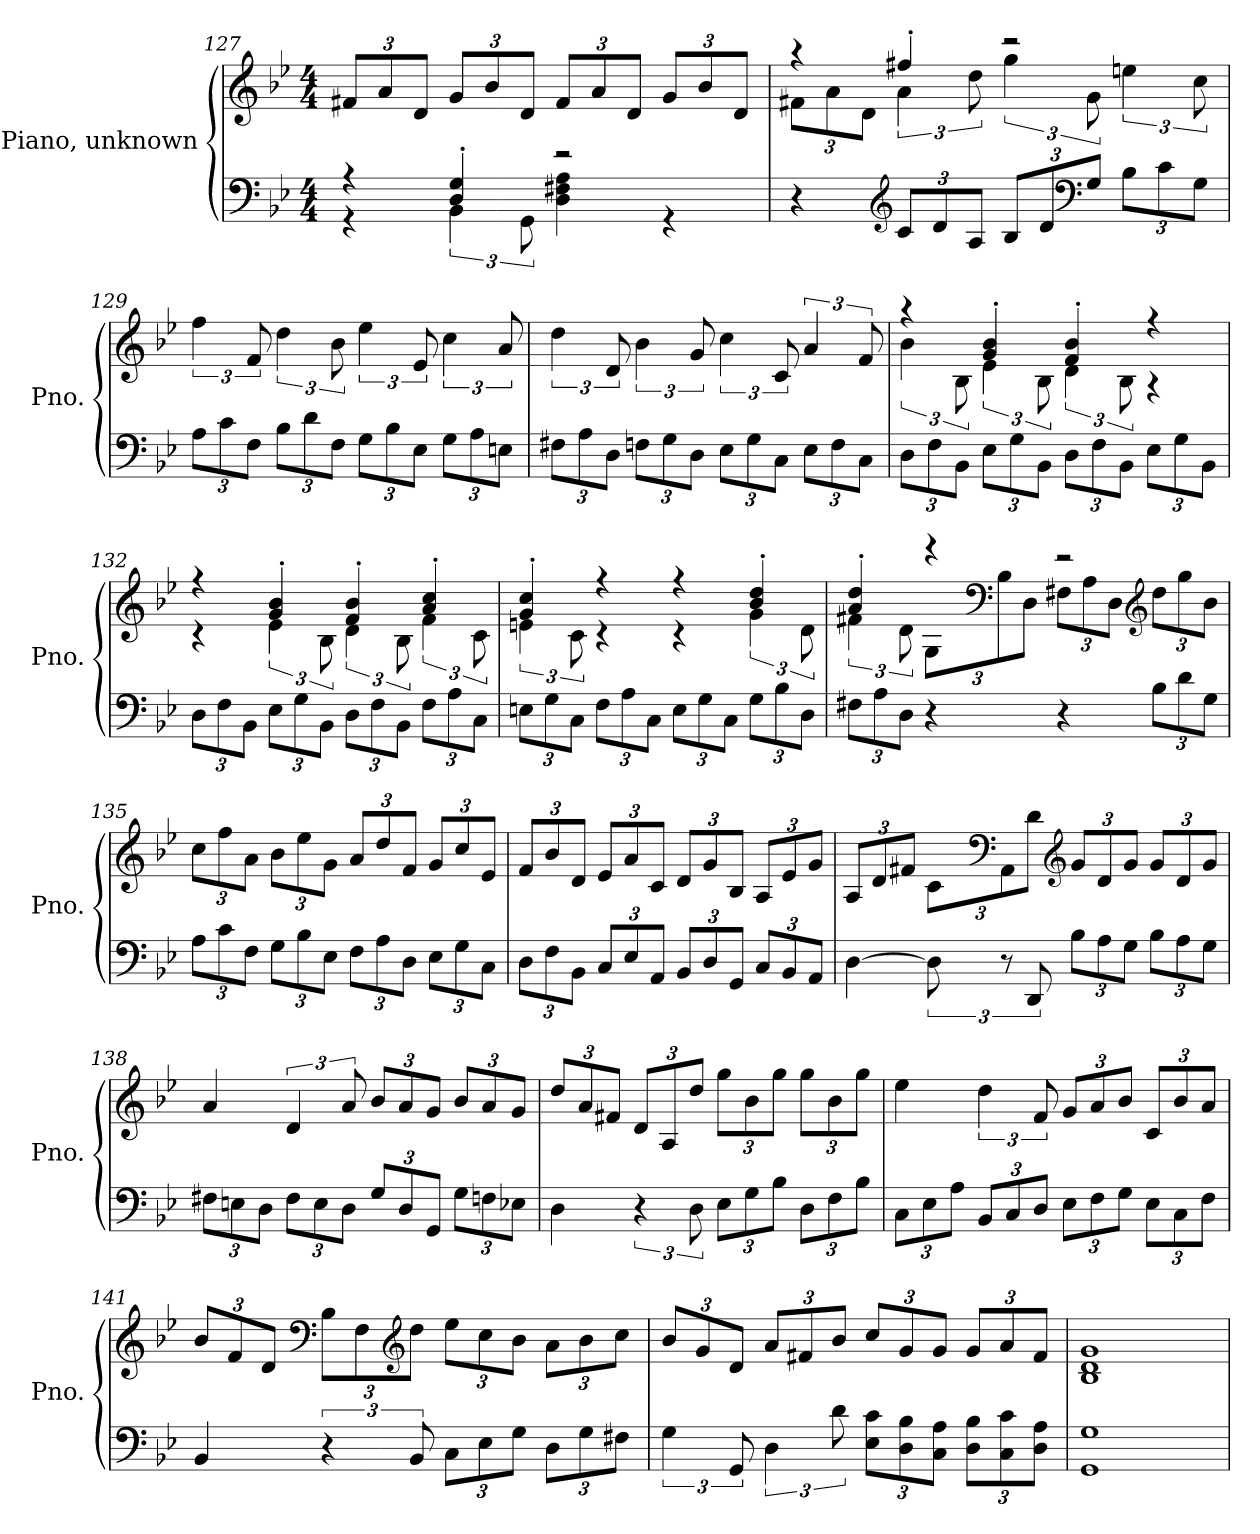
**kern	**kern
*part1	*part1
*staff2	*staff1
*I"Piano, unknown	*
*I'Pno.	*
*clefF4	*clefG2
*k[b-e-]	*k[b-e-]
*M4/4	*M4/4
=127	=127
*^	*
*	*	*Xbrackettup
4r	4r	12f#X/L
.	.	12a/
.	.	12d/J
4D/' 4G/'	6BB-\	12g/L
.	.	12b-/
.	12GG\	12d/J
2r	4D\ 4F#X\ 4A\	12f#/L
.	.	12a/
.	.	12d/J
.	4r	12g/L
.	.	12b-/
.	.	12d/J
*v	*v	*
!!LO:LB:g=z
=128	=128
*	*^
4r	4r	12f#X\L
.	.	12a\
.	.	12d\J
*clefG2	*	*
*Xbrackettup	*	*brackettup
12c/L	4ff#X'/	6a\
12d/	.	.
12A/J	.	12dd\
12B-/L	2r	6gg\
12d/	.	.
*clefF4	*	*
12G/J	.	12g\
12B-\L	.	6een\
12c\	.	.
12G\J	.	12cc\
*	*v	*v
=129	=129
12A\L	6ff\
12c\	.
12F\J	12f/
12B-\L	6dd\
12d\	.
12F\J	12b-\
12G\L	6ee-\
12B-\	.
12E-\J	12e-/
12G\L	6cc\
12A\	.
12En\J	12a/
=130	=130
12F#X\L	6dd\
12A\	.
12D\J	12d/
12Fn\L	6b-\
12G\	.
12D\J	12g/
12E-\L	6cc\
12G\	.
12C\J	12c/
12E-\L	6a/
12F\	.
12C\J	12f/
!!LO:LB:g=z
=131	=131
*	*^
12D\L	4r	6b-\
12F\	.	.
12BB-\J	.	12B-\
12E-\L	4g/' 4b-/'	6e-\
12G\	.	.
12BB-\J	.	12B-\
12D\L	4f/' 4b-/'	6d\
12F\	.	.
12BB-\J	.	12B-\
12E-\L	4r	4r
12G\	.	.
12BB-\J	.	.
=132	=132	=132
12D\L	4r	4r
12F\	.	.
12BB-\J	.	.
12E-\L	4g/' 4b-/'	6e-\
12G\	.	.
12BB-\J	.	12B-\
12D\L	4f/' 4b-/'	6d\
12F\	.	.
12BB-\J	.	12B-\
12F\L	4a/' 4cc/'	6f\
12A\	.	.
12C\J	.	12c\
=133	=133	=133
12En\L	4g/' 4cc/'	6en\
12G\	.	.
12C\J	.	12c\
12F\L	4r	4r
12A\	.	.
12C\J	.	.
12E\L	4r	4r
12G\	.	.
12C\J	.	.
12G\L	4b-/' 4dd/'	6g\
12B-\	.	.
12D\J	.	12d\
!!LO:PB:g=z	!!
=134	=134	=134
12F#X\L	4a/' 4dd/'	6f#X\
12A\	.	.
12D\J	.	12d\
*	*	*Xbrackettup
4r	4r	12G\L
*	*clefF4	*
.	.	12B-\
.	.	12D\J
4r	2r	12F#X\L
.	.	12A\
.	.	12D\J
*	*clefG2	*
12B-\L	.	12dd\L
12d\	.	12gg\
12G\J	.	12b-\J
*	*v	*v
=135	=135
12A\L	12cc\L
12c\	12ff\
12F\J	12a\J
12G\L	12b-\L
12B-\	12ee-\
12E-\J	12g\J
12F\L	12a/L
12A\	12dd/
12D\J	12f/J
12E-\L	12g/L
12G\	12cc/
12C\J	12e-/J
=136	=136
12D\L	12f/L
12F\	12b-/
12BB-\J	12d/J
12C/L	12e-/L
12E-/	12a/
12AA/J	12c/J
12BB-/L	12d/L
12D/	12g/
12GG/J	12B-/J
12C/L	12A/L
12BB-/	12e-/
12AA/J	12g/J
!!LO:LB:g=z
=137	=137
[4D\	12A/L
.	12d/
.	12f#X/J
*brackettup	*
12D\]	12c\L
*	*clefF4
12r	12AA\
12DD/	12d\J
*	*clefG2
*Xbrackettup	*
12B-\L	12g/L
12A\	12d/
12G\J	12g/J
12B-\L	12g/L
12A\	12d/
12G\J	12g/J
=138	=138
12F#X\L	4a/
12En\	.
12D\J	.
*	*brackettup
12F#\L	6d/
12E\	.
12D\J	12a/
*	*Xbrackettup
12G/L	12b-/L
12D/	12a/
12GG/J	12g/J
12G\L	12b-/L
12Fn\	12a/
12E-X\J	12g/J
=139	=139
4D\	12dd/L
.	12a/
.	12f#X/J
*brackettup	*
6r	12d/L
.	12A/
12D\	12dd/J
*Xbrackettup	*
12E-\L	12gg\L
12G\	12b-\
12B-\J	12gg\J
12D\L	12gg\L
12F\	12b-\
12B-\J	12gg\J
!!LO:LB:g=z
=140	=140
12C\L	4ee-\
12E-\	.
12A\J	.
*	*brackettup
12BB-/L	6dd\
12C/	.
12D/J	12f/
*	*Xbrackettup
12E-\L	12g/L
12F\	12a/
12G\J	12b-/J
12E-\L	12c/L
12C\	12b-/
12F\J	12a/J
=141	=141
4BB-/	12b-/L
.	12f/
.	12d/J
*	*clefF4
*brackettup	*
6r	12B-\L
.	12F\
*	*clefG2
12BB-/	12dd\J
*Xbrackettup	*
12C\L	12ee-\L
12E-\	12cc\
12G\J	12b-\J
12D\L	12a\L
12G\	12b-\
12F#X\J	12cc\J
=142	=142
*brackettup	*
6G\	12b-/L
.	12g/
12GG/	12d/J
6D\	12a/L
.	12f#X/
12d\	12b-/J
*Xbrackettup	*
12E-\ 12c\L	12cc/L
12D\ 12B-\	12g/
12C\ 12A\J	12g/J
12D\ 12B-\L	12g/L
12C\ 12c\	12a/
12D\ 12A\J	12f#/J
!!LO:LB:g=z
=143	=143
1GG 1G	1B- 1d 1g
=	=
*-	*-
